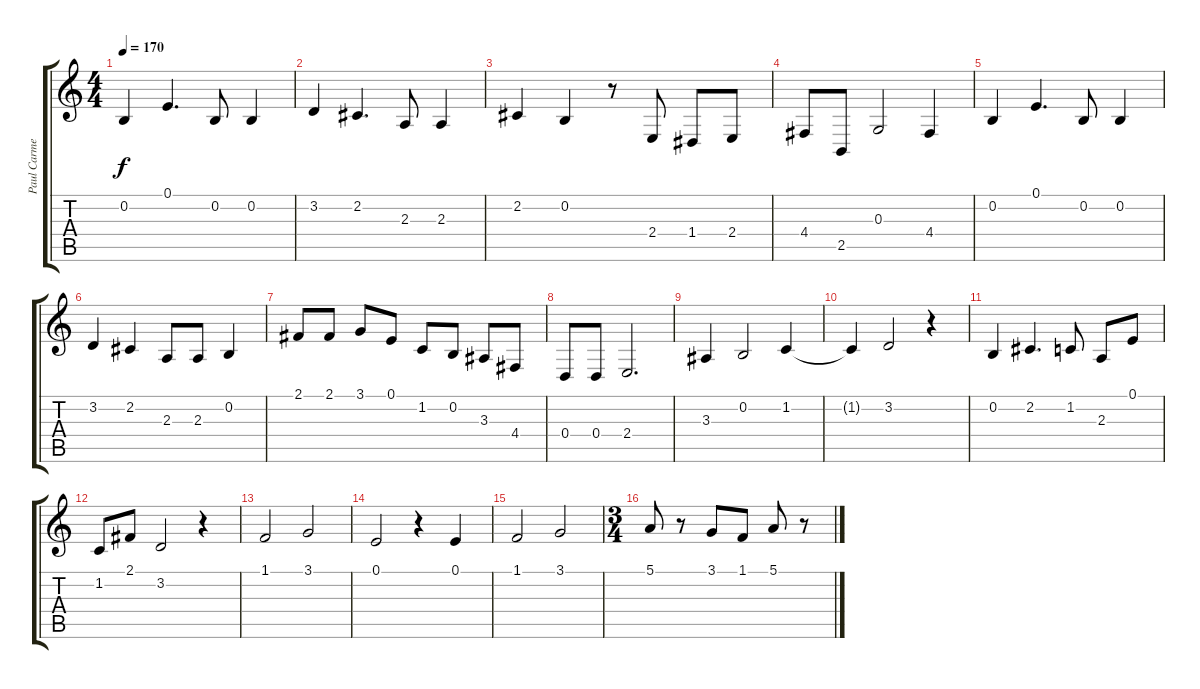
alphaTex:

\track ("Paul Carmen - Alto Sax" "Paul Carme") {instrument altosax}
\staff {score tabs}
\tuning (E4 B3 G3 D3 A2 E2) {hide}
\ts (4 4)
\tempo 170
\clef g2
\ks c
0.2.4{dy f} 0.1.4{d} 0.2.8 0.2.4 |
3.2.4 2.2.4{d} 2.3.8 2.3.4 |
2.2.4 0.2.4 r.8 2.4.8 1.4.8 2.4.8 |
4.4.8 2.5.8 0.3.2 4.4.4 |
0.2.4 0.1.4{d} 0.2.8 0.2.4 |
3.2.4 2.2.4 2.3.8 2.3.8 0.2.4 |
2.1.8 2.1.8 3.1.8 0.1.8 1.2.8 0.2.8 3.3.8 4.4.8 |
0.4.8 0.4.8 2.4.2{d} |
3.3.4 0.2.2 1.2.4 |
1.2{t}.4 3.2.2 r.4 |
0.2.4 2.2.4{d} 1.2.8 2.3.8 0.1.8 |
1.2.8 2.1.8 3.2.2 r.4 |
1.1.2 3.1.2 |
0.1.2 r.4 0.1.4 |
1.1.2 3.1.2 |
\ts (3 4)
5.1.8 r.8 3.1.8 1.1.8 5.1.8 r.8
